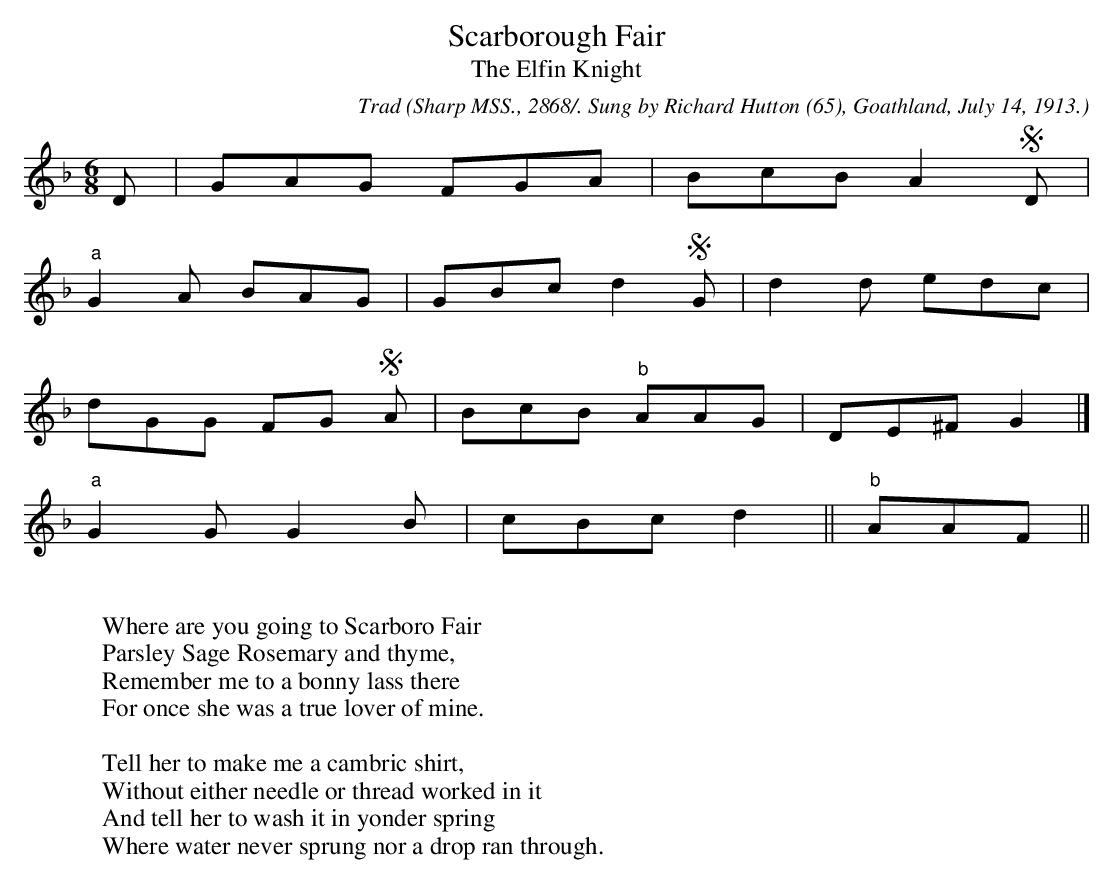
X:1
T:Scarborough Fair
T:The Elfin Knight
C:Trad
O:Sharp MSS., 2868/. Sung by Richard Hutton (65), Goathland, July 14, 1913.
M:6/8
K:GDor % inflected 7th
D | GAG FGA | BcB A2 S D |
"a"G2 A BAG | GBc d2 S G | d2 d edc |
dGG FG S A | BcB "b"AAG | DE^F G2 |]
"a"G2 G G2 B | cBc d2 || "b"AAF ||
W:
W:Where are you going to Scarboro Fair
W:Parsley Sage Rosemary and thyme,
W:Remember me to a bonny lass there
W:For once she was a true lover of mine.
W:
W:Tell her to make me a cambric shirt,
W:Without either needle or thread worked in it
W:And tell her to wash it in yonder spring
W:Where water never sprung nor a drop ran through.
